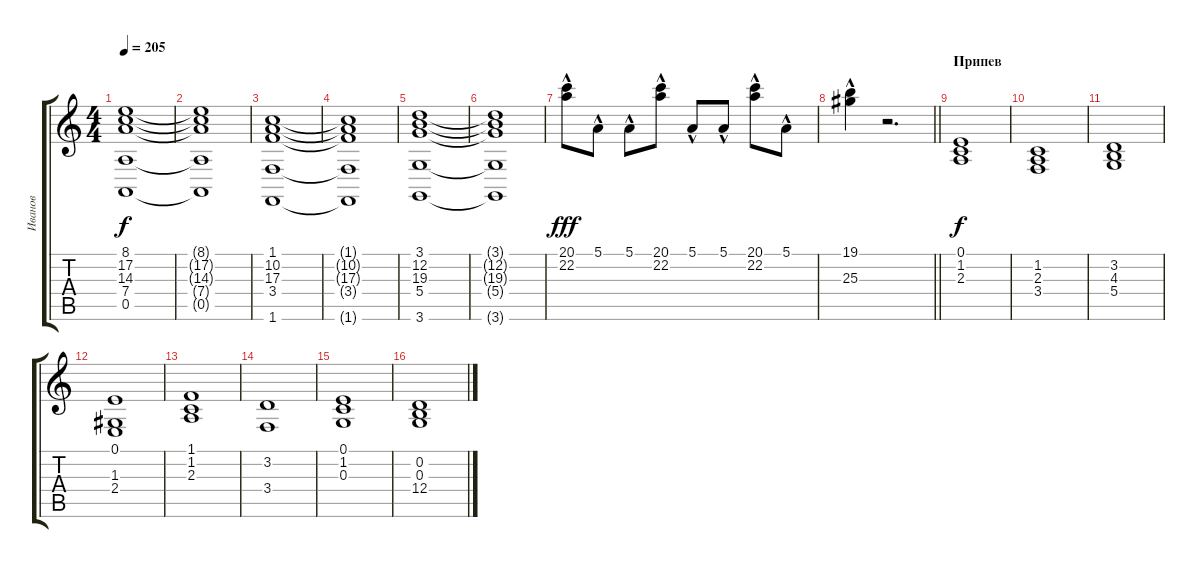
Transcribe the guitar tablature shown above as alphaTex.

\track ("Иванов" "Иванов") {instrument stringensemble1}
\staff {score tabs}
\tuning (E4 B3 G3 D3 A2 E2) {hide}
\ts (4 4)
\tempo 205
\clef g2
\ks c
(8.1 17.2 14.3 7.4 0.5).1{dy f} |
(8.1{t} 17.2{t} 14.3{t} 7.4{t} 0.5{t}).1 |
(1.1 10.2 17.3 3.4 1.6).1 |
(1.1{t} 10.2{t} 17.3{t} 3.4{t} 1.6{t}).1 |
(3.1 12.2 19.3 5.4 3.6).1 |
(3.1{t} 12.2{t} 19.3{t} 5.4{t} 3.6{t}).1 |
(20.1{hac} 22.2{hac}).8{dy fff} 5.1{hac}.8 5.1{hac}.8 (20.1{hac} 22.2{hac}).8 5.1{hac}.8 5.1{hac}.8 (20.1{hac} 22.2{hac}).8 5.1{hac}.8 |
\barLineRight lightlight
(19.1{hac} 25.3{hac}).4 r.2{d} |
\section ("" "Припев")
(0.1 1.2 2.3).1{dy f} |
(1.2 2.3 3.4).1 |
(3.2 4.3 5.4).1 |
(0.1 1.3 2.4).1 |
(1.1 1.2 2.3).1 |
(3.2 3.4).1 |
(0.1 1.2 0.3).1 |
(0.2 0.3 12.4).1
